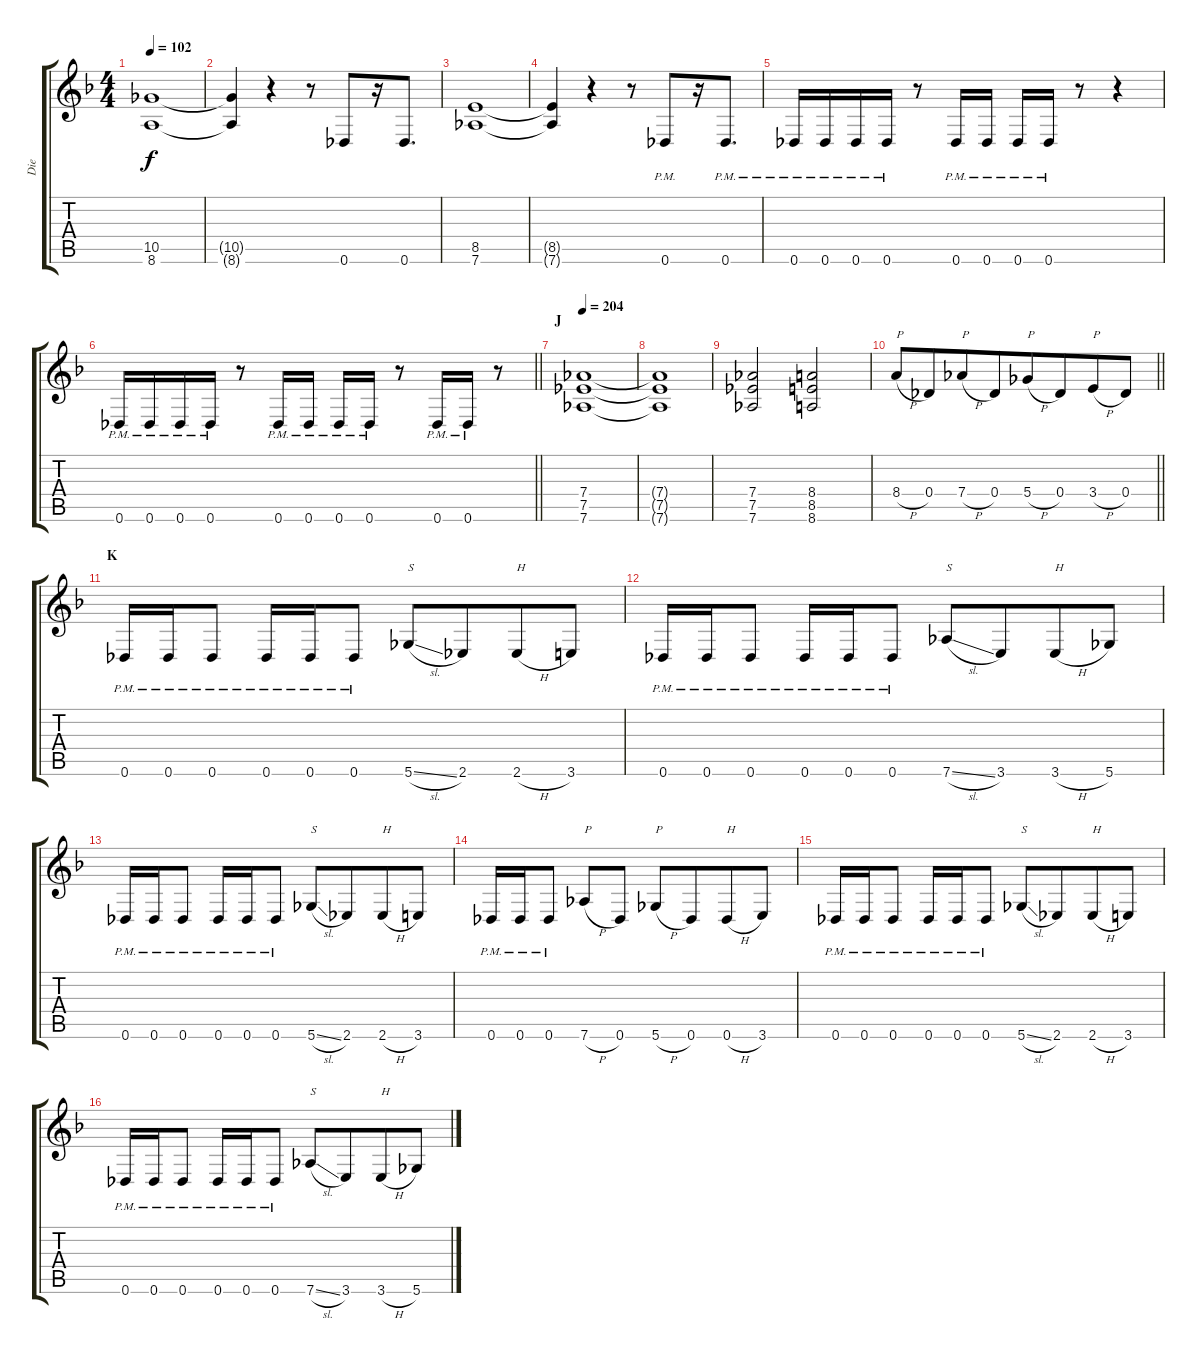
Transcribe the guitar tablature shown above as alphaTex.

\track ("Die" "Die") {instrument distortionguitar}
\staff {score tabs}
\tuning (Eb4 Bb3 Gb3 Db3 Ab2 Db2) {hide}
\ts (4 4)
\tempo 102
\clef g2
\ks f
(10.5 8.6).1{dy f} |
(10.5{t} 8.6{t}).4{beam merge} r.4 r.8 0.6.8{beam merge} r.16{beam merge} 0.6.8{d} |
(8.5 7.6).1 |
(8.5{t} 7.6{t}).4{beam merge} r.4 r.8 0.6{pm}.8{beam merge} r.16{beam merge} 0.6{pm}.8{d} |
0.6{pm}.16 0.6{pm}.16 0.6{pm}.16{beam merge} 0.6{pm}.16 r.8 0.6{pm}.16 0.6{pm}.16 0.6{pm}.16{beam merge} 0.6{pm}.16 r.8 r.4 |
\barLineRight lightlight
0.6{pm}.16 0.6{pm}.16 0.6{pm}.16{beam merge} 0.6{pm}.16 r.8 0.6{pm}.16 0.6{pm}.16 0.6{pm}.16{beam merge} 0.6{pm}.16 r.8 0.6{pm}.16 0.6{pm}.16 r.8 |
\section ("" "J")
\tempo 204
(7.4 7.5 7.6).1 |
(7.4{t} 7.5{t} 7.6{t}).1 |
(7.4 7.5 7.6).2{beam merge} (8.4 8.5 8.6).2 |
\barLineRight lightlight
8.4{h}.8{txt "P" beam merge} 0.4.8{beam merge} 7.4{h}.8{txt "P"} 0.4.8{beam merge} 5.4{h}.8{txt "P" beam merge} 0.4.8{beam merge} 3.4{h}.8{txt "P" beam merge} 0.4.8 |
\section ("" "K")
0.6{pm}.16 0.6{pm}.16 0.6{pm}.8 0.6{pm}.16 0.6{pm}.16 0.6{pm}.8 5.6{sl}.8{txt "S" beam merge} 2.6.8{beam merge} 2.6{h}.8{txt "H"} 3.6.8 |
0.6{pm}.16 0.6{pm}.16 0.6{pm}.8 0.6{pm}.16 0.6{pm}.16 0.6{pm}.8 7.6{sl}.8{txt "S" beam merge} 3.6.8{beam merge} 3.6{h}.8{txt "H"} 5.6.8 |
0.6{pm}.16 0.6{pm}.16 0.6{pm}.8 0.6{pm}.16 0.6{pm}.16 0.6{pm}.8 5.6{sl}.8{txt "S" beam merge} 2.6.8{beam merge} 2.6{h}.8{txt "H"} 3.6.8 |
0.6{pm}.16 0.6{pm}.16 0.6{pm}.8 7.6{h}.8{txt "P" beam merge} 0.6.8 5.6{h}.8{txt "P"} 0.6.8{beam merge} 0.6{h}.8{txt "H"} 3.6.8 |
0.6{pm}.16 0.6{pm}.16 0.6{pm}.8 0.6{pm}.16 0.6{pm}.16 0.6{pm}.8 5.6{sl}.8{txt "S" beam merge} 2.6.8{beam merge} 2.6{h}.8{txt "H"} 3.6.8 |
0.6{pm}.16 0.6{pm}.16 0.6{pm}.8 0.6{pm}.16 0.6{pm}.16 0.6{pm}.8 7.6{sl}.8{txt "S" beam merge} 3.6.8{beam merge} 3.6{h}.8{txt "H"} 5.6.8
